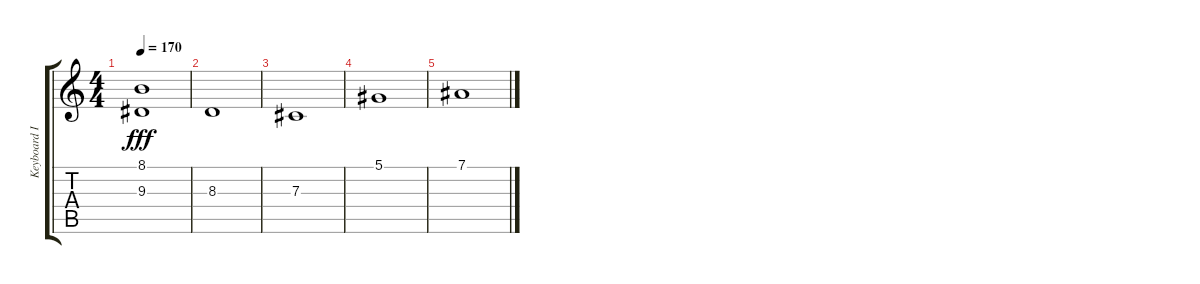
\track ("Keyboard II" "Keyboard I") {instrument stringensemble1}
\staff {score tabs}
\tuning (Eb4 Bb3 Gb3 Db3 Ab2 Eb2) {hide}
\ts (4 4)
\tempo 170
\clef g2
\ks c
(8.1 9.3).1{dy fff} |
8.3.1 |
7.3.1 |
5.1.1 |
7.1.1
